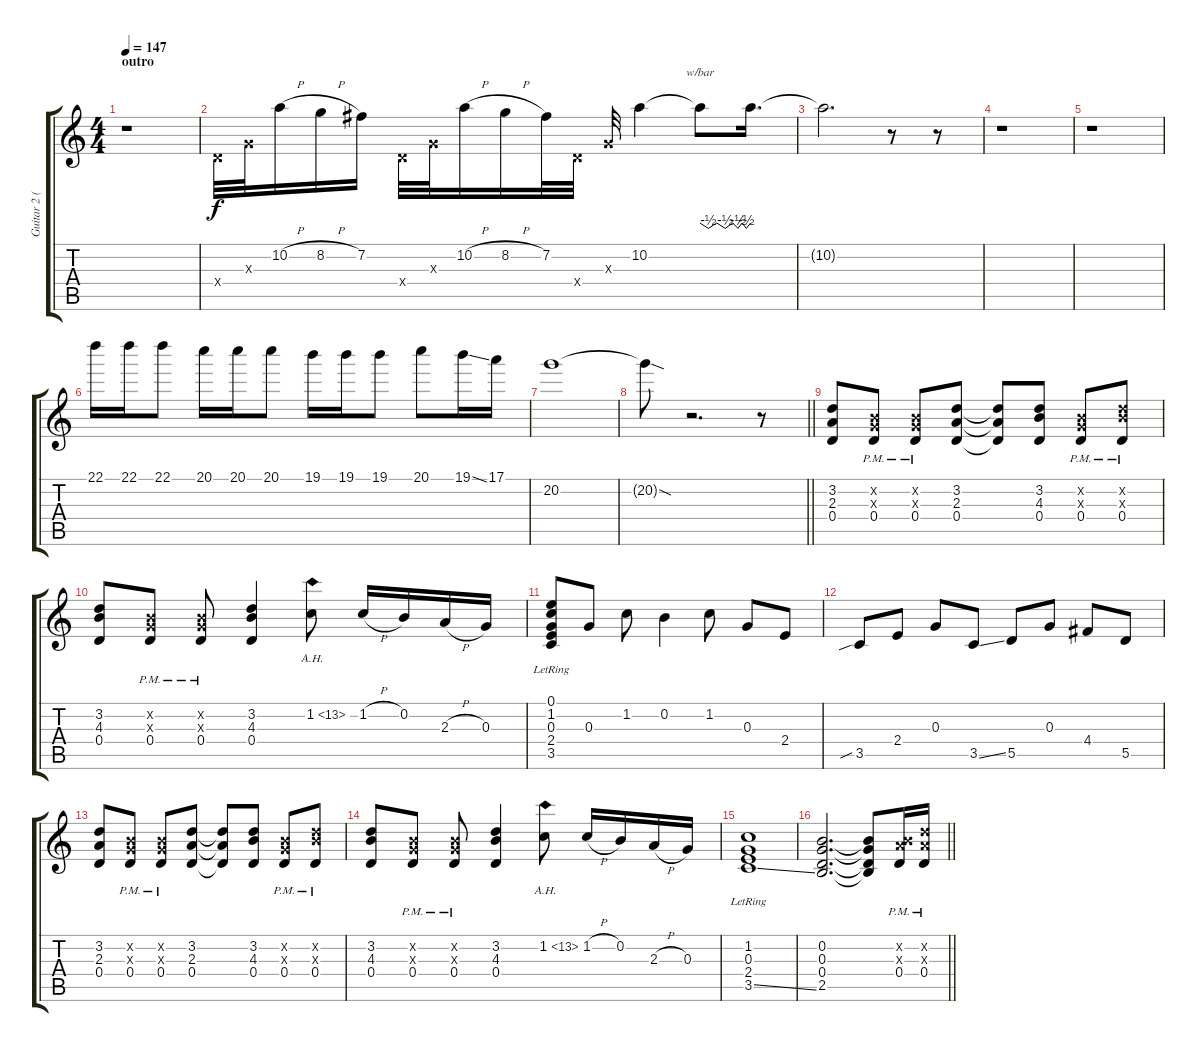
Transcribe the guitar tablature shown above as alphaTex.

\track ("Guitar 2 (lead)" "Guitar 2 (") {instrument overdrivenguitar}
\staff {score tabs}
\tuning (E4 B3 G3 D3 A2 E2) {hide}
\ts (4 4)
\section ("" "outro")
\tempo 147
\clef g2
\ks c
r.1{dy f} |
0.4{x}.32 0.3{x}.32 10.2{h}.16 8.2{h}.16 7.2.16 0.4{x}.32 0.3{x}.32 10.2{h}.16 8.2{h}.16 7.2.32 0.4{x}.32 0.3{x}.32 10.2.4 10.2{t}.8{tbe (custom default 0 0 10 -2 20 0 30 -2 39 0 45 -2 50 0 55 -2 60 0)} 10.2{t}.16{d} |
10.2{t}.2{d} r.8 r.8 |
r.1 |
r.1 |
22.1.16 22.1.16 22.1.8 20.1.16 20.1.16 20.1.8 19.1.16 19.1.16 19.1.8 20.1.8 19.1{ss}.16 17.1.16 |
20.2.1 |
\barLineRight lightlight
20.2{sod t}.8 r.2{d} r.8 |
(3.2 2.3 0.4).8 (0.2{x} 0.3{x} 0.4{pm}).8 (0.2{x} 0.3{x} 0.4{pm}).8 (3.2 2.3 0.4).8 (3.2{t} 2.3{t} 0.4{t}).8 (3.2 4.3 0.4).8 (0.2{x} 0.3{x} 0.4{pm}).8 (3.2{x} 4.3{x} 0.4{pm}).8 |
(3.2 4.3 0.4).8 (0.2{x} 0.3{x} 0.4{pm}).8 (0.2{x} 0.3{x} 0.4{pm}).8 (3.2 4.3 0.4).4 1.2{ah 12}.8 1.2{h}.16 0.2.16 2.3{h}.16 0.3.16 |
(0.1 1.2 0.3 2.4 3.5{lr}).8 0.3.8 1.2.8 0.2.4 1.2.8 0.3.8 2.4.8 |
3.5{sib}.8 2.4.8 0.3.8 3.5{ss}.8 5.5.8 0.3.8 4.4.8 5.5.8 |
(3.2 2.3 0.4).8 (0.2{x} 0.3{x} 0.4{pm}).8 (0.2{x} 0.3{x} 0.4{pm}).8 (3.2 2.3 0.4).8 (3.2{t} 2.3{t} 0.4{t}).8 (3.2 4.3 0.4).8 (0.2{x} 0.3{x} 0.4{pm}).8 (3.2{x} 4.3{x} 0.4{pm}).8 |
(3.2 4.3 0.4).8 (0.2{x} 0.3{x} 0.4{pm}).8 (0.2{x} 0.3{x} 0.4{pm}).8 (3.2 4.3 0.4).4 1.2{ah 12}.8 1.2{h}.16 0.2.16 2.3{h}.16 0.3.16 |
(1.2 0.3 2.4 3.5{ss lr}).1 |
\barLineRight lightlight
(0.2 0.3 0.4 2.5).2{d} (0.2{t} 0.3{t} 0.4{t} 2.5{t}).8 (0.2{x} 2.3{x} 0.4{pm}).16 (3.2{x} 2.3{x} 0.4{pm}).16
